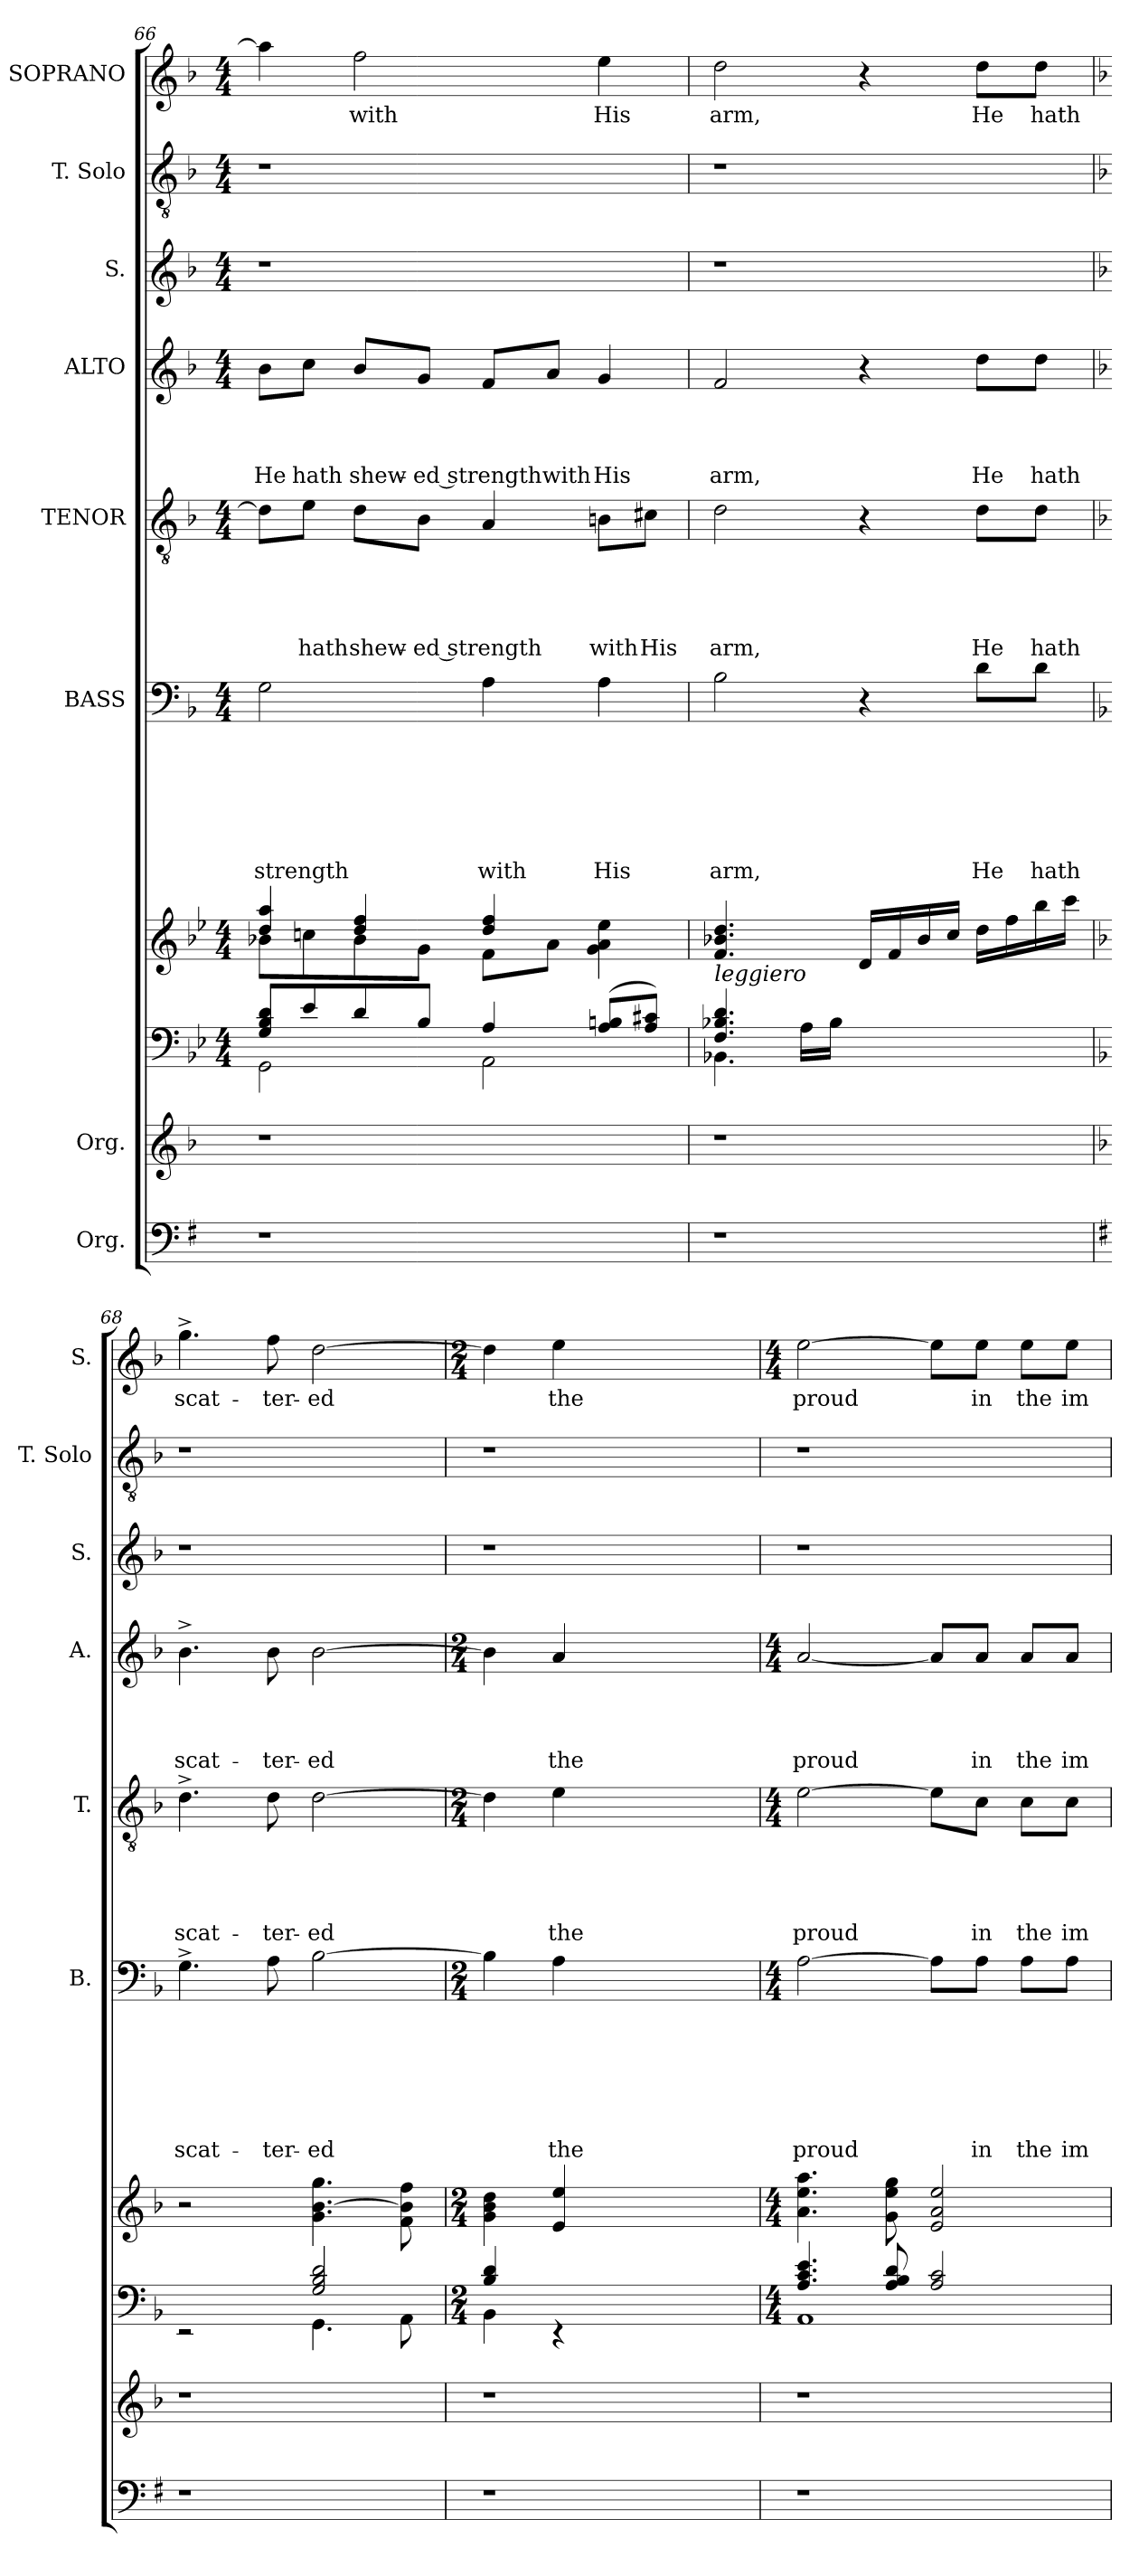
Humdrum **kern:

**kern	**kern	**kern	**kern	**kern	**text	**text	**text	**text	**text	**text	**text	**kern	**text	**text	**text	**text	**text	**kern	**text	**text	**text	**text	**kern	**kern	**kern	**text
*part10	*part9	*part8	*part7	*part6	*part6	*part6	*part6	*part6	*part6	*part6	*part6	*part5	*part5	*part5	*part5	*part5	*part5	*part4	*part4	*part4	*part4	*part4	*part3	*part2	*part1	*part1
*staff10	*staff9	*staff8	*staff7	*staff6	*staff6	*staff6	*staff6	*staff6	*staff6	*staff6	*staff6	*staff5	*staff5	*staff5	*staff5	*staff5	*staff5	*staff4	*staff4	*staff4	*staff4	*staff4	*staff3	*staff2	*staff1	*staff1
*I"Org.	*I"Org.	*	*	*I"BASS	*	*	*	*	*	*	*	*I"TENOR	*	*	*	*	*	*I"ALTO	*	*	*	*	*I"S.	*I"T. Solo	*I"SOPRANO	*
*	*	*	*	*I'B.	*	*	*	*	*	*	*	*I'T.	*	*	*	*	*	*I'A.	*	*	*	*	*I'S.	*I'T. Solo	*I'S.	*
*clefF4	*clefG2	*clefF4	*clefG2	*clefF4	*	*	*	*	*	*	*	*clefGv2	*	*	*	*	*	*clefG2	*	*	*	*	*clefG2	*clefGv2	*clefG2	*
*ITrd-3c-5	*	*	*	*	*	*	*	*	*	*	*	*	*	*	*	*	*	*	*	*	*	*	*	*	*	*
*k[]	*k[b-]	*k[b-e-]	*k[b-e-]	*k[b-]	*	*	*	*	*	*	*	*k[b-]	*	*	*	*	*	*k[b-]	*	*	*	*	*k[b-]	*k[b-]	*k[b-]	*
*C:	*F:	*B-:	*B-:	*F:	*	*	*	*	*	*	*	*F:	*	*	*	*	*	*F:	*	*	*	*	*F:	*F:	*F:	*
*	*	*M4/4	*M4/4	*M4/4	*	*	*	*	*	*	*	*M4/4	*	*	*	*	*	*M4/4	*	*	*	*	*M4/4	*M4/4	*M4/4	*
=66	=66	=66	=66	=66	=66	=66	=66	=66	=66	=66	=66	=66	=66	=66	=66	=66	=66	=66	=66	=66	=66	=66	=66	=66	=66	=66
*	*	*^	*^	*	*	*	*	*	*	*	*	*	*	*	*	*	*	*	*	*	*	*	*	*	*	*
!	!	!	!	!	!	!	!	!	!	!	!	!	!LO:LY:b	!	!	!	!	!	!	!	!	!	!	!LO:LY:b	!	!	!	!
1r	1r	8G/ 8B-/ 8d/L	2GG\	4dd/ 4aa/	8b-X\L	2G\	.	.	.	.	.	.	strength	8d\L]	.	.	.	.	.	8b-\L	.	.	.	He	1r	1r	4aa\]	.
!	!	!	!	!	!	!	!	!	!	!	!	!	!	!	!	!	!	!	!LO:LY:b	!	!	!	!	!LO:LY:b	!	!	!	!
.	.	8e-/	.	.	8ccn\	.	.	.	.	.	.	.	.	8e\J	.	.	.	.	hath	8cc\J	.	.	.	hath	.	.	.	.
!	!	!	!	!	!	!	!	!	!	!	!	!	!	!	!	!	!	!	!LO:LY:b	!	!	!	!	!LO:LY:b	!	!	!	!LO:LY:b
.	.	8d/	.	4dd/ 4ff/	8b-\	.	.	.	.	.	.	.	.	8d\L	.	.	.	.	shew-	8b-/L	.	.	.	shew-	.	.	2ff\	with
!	!	!	!	!	!	!	!	!	!	!	!	!	!	!	!	!	!	!	!LO:LY:b	!	!	!	!	!LO:LY:b	!	!	!	!
.	.	8B-/J	.	.	8g\J	.	.	.	.	.	.	.	.	8B-\J	.	.	.	.	-ed strength	8g/J	.	.	.	-ed strength	.	.	.	.
!	!	!	!	!	!	!	!	!	!	!	!	!	!LO:LY:b	!	!	!	!	!	!	!	!	!	!	!	!	!	!	!
.	.	4A/	2AA\	4dd/ 4ff/	8f\L	4A\	.	.	.	.	.	.	with	4A/	.	.	.	.	.	8f/L	.	.	.	.	.	.	.	.
!	!	!	!	!	!	!	!	!	!	!	!	!	!	!	!	!	!	!	!	!	!	!	!	!LO:LY:b	!	!	!	!
.	.	.	.	.	8a\J	.	.	.	.	.	.	.	.	.	.	.	.	.	.	8a/J	.	.	.	with	.	.	.	.
!	!	!	!	!	!	!	!	!	!	!	!	!	!LO:LY:b	!	!	!	!	!	!LO:LY:b	!	!	!	!	!LO:LY:b	!	!	!	!LO:LY:b
.	.	(<8A/ 8Bn/L	.	4ryy	4g\ 4a\ 4ee-\	4A\	.	.	.	.	.	.	His	8Bn\L	.	.	.	.	with	4g/	.	.	.	His	.	.	4ee\	His
!	!	!	!	!	!	!	!	!	!	!	!	!	!	!	!	!	!	!	!LO:LY:b	!	!	!	!	!	!	!	!	!
.	.	8A/ 8c#X/J)	.	.	.	.	.	.	.	.	.	.	.	8c#X\J	.	.	.	.	His	.	.	.	.	.	.	.	.	.
*	*	*	*	*v	*v	*	*	*	*	*	*	*	*	*	*	*	*	*	*	*	*	*	*	*	*	*	*	*
=67	=67	=67	=67	=67	=67	=67	=67	=67	=67	=67	=67	=67	=67	=67	=67	=67	=67	=67	=67	=67	=67	=67	=67	=67	=67	=67	=67
!	!	!LO:TX:a:i:t=leggiero	!	!	!	!	!	!	!	!	!	!	!	!	!	!	!	!	!	!	!	!	!	!	!	!	!
!	!	!	!	!	!	!	!	!	!	!	!	!LO:LY:b	!	!	!	!	!	!LO:LY:b	!	!	!	!	!LO:LY:b	!	!	!	!LO:LY:b
1r	1r	4.F/ 4.B-X/ 4.d/	4.BB-X\	4.f/ 4.b-X/ 4.dd/	2B-\	.	.	.	.	.	.	arm,	2d\	.	.	.	.	arm,	2f/	.	.	.	arm,	1r	1r	2dd\	arm,
.	.	2ryy	16A\LL	8ryy	.	.	.	.	.	.	.	.	.	.	.	.	.	.	.	.	.	.	.	.	.	.	.
.	.	.	16B-\JJ	.	.	.	.	.	.	.	.	.	.	.	.	.	.	.	.	.	.	.	.	.	.	.	.
.	.	.	2ryy	16d/LL	4r	.	.	.	.	.	.	.	4r	.	.	.	.	.	4r	.	.	.	.	.	.	4r	.
.	.	.	.	16f/	.	.	.	.	.	.	.	.	.	.	.	.	.	.	.	.	.	.	.	.	.	.	.
.	.	.	.	16b-/	.	.	.	.	.	.	.	.	.	.	.	.	.	.	.	.	.	.	.	.	.	.	.
.	.	.	.	16cc/JJ	.	.	.	.	.	.	.	.	.	.	.	.	.	.	.	.	.	.	.	.	.	.	.
!	!	!	!	!	!	!	!	!	!	!	!	!LO:LY:b	!	!	!	!	!	!LO:LY:b	!	!	!	!	!LO:LY:b	!	!	!	!LO:LY:b
.	.	.	.	16dd\LL	8d\L	.	.	.	.	.	.	He	8d\L	.	.	.	.	He	8dd\L	.	.	.	He	.	.	8dd\L	He
.	.	.	.	16ff\	.	.	.	.	.	.	.	.	.	.	.	.	.	.	.	.	.	.	.	.	.	.	.
!	!	!	!	!	!	!	!	!	!	!	!	!LO:LY:b	!	!	!	!	!	!LO:LY:b	!	!	!	!	!LO:LY:b	!	!	!	!LO:LY:b
.	.	8ryy	.	16bb-\	8d\J	.	.	.	.	.	.	hath	8d\J	.	.	.	.	hath	8dd\J	.	.	.	hath	.	.	8dd\J	hath
.	.	.	.	16ccc\JJ	.	.	.	.	.	.	.	.	.	.	.	.	.	.	.	.	.	.	.	.	.	.	.
!!LO:PB:g=z
=68	=68	=68	=68	=68	=68	=68	=68	=68	=68	=68	=68	=68	=68	=68	=68	=68	=68	=68	=68	=68	=68	=68	=68	=68	=68	=68	=68
*	*	*k[b-]	*	*k[b-]	*	*	*	*	*	*	*	*	*	*	*	*	*	*	*	*	*	*	*	*	*	*	*
*	*	*F:	*	*F:	*	*	*	*	*	*	*	*	*	*	*	*	*	*	*	*	*	*	*	*	*	*	*
!	!	!	!	!	!	!	!	!	!	!	!	!LO:LY:b	!	!	!	!	!	!LO:LY:b	!	!	!	!	!LO:LY:b	!	!	!	!LO:LY:b
1r	1r	2rEE	2ryy	2r	4.G^>\	.	.	.	.	.	.	scat-	4.d^>\	.	.	.	.	scat-	4.b-^>\	.	.	.	scat-	1r	1r	4.gg^>\	scat-
!	!	!	!	!	!	!	!	!	!	!	!	!LO:LY:b	!	!	!	!	!	!LO:LY:b	!	!	!	!	!LO:LY:b	!	!	!	!LO:LY:b
.	.	.	.	.	8A\	.	.	.	.	.	.	-ter-	8d\	.	.	.	.	-ter-	8b-\	.	.	.	-ter-	.	.	8ff\	-ter-
!	!	!	!	!	!	!	!	!	!	!	!	!LO:LY:b	!	!	!	!	!	!LO:LY:b	!	!	!	!	!LO:LY:b	!	!	!	!LO:LY:b
.	.	2G/ 2B-/ 2d/	4.GG\	4.g\ [>4.b-\ 4.gg\	[>2B-\	.	.	.	.	.	.	-ed	[>2d\	.	.	.	.	-ed	[>2b-\	.	.	.	-ed	.	.	[>2dd\	-ed
.	.	.	8AA\	8f\ 8b-\] 8ff\	.	.	.	.	.	.	.	.	.	.	.	.	.	.	.	.	.	.	.	.	.	.	.
=69	=69	=69	=69	=69	=69	=69	=69	=69	=69	=69	=69	=69	=69	=69	=69	=69	=69	=69	=69	=69	=69	=69	=69	=69	=69	=69	=69
*	*	*M2/4	*	*M2/4	*M2/4	*	*	*	*	*	*	*	*M2/4	*	*	*	*	*	*M2/4	*	*	*	*	*	*	*M2/4	*
1r	1r	4B-/ 4d/	4BB-\	4g\ 4b-\ 4dd\	4B-\]	.	.	.	.	.	.	.	4d\]	.	.	.	.	.	4b-\]	.	.	.	.	1r	1r	4dd\]	.
!	!	!	!	!	!	!	!	!	!	!	!	!LO:LY:b	!	!	!	!	!	!LO:LY:b	!	!	!	!	!LO:LY:b	!	!	!	!LO:LY:b
.	.	4rEE	2ryy	4e/ 4ee/	4A\	.	.	.	.	.	.	the	4e\	.	.	.	.	the	4a/	.	.	.	the	.	.	4ee\	the
.	.	2ryy	.	2ryy	2ryy	.	.	.	.	.	.	.	2ryy	.	.	.	.	.	2ryy	.	.	.	.	.	.	2ryy	.
.	.	.	4ryy	.	.	.	.	.	.	.	.	.	.	.	.	.	.	.	.	.	.	.	.	.	.	.	.
=70	=70	=70	=70	=70	=70	=70	=70	=70	=70	=70	=70	=70	=70	=70	=70	=70	=70	=70	=70	=70	=70	=70	=70	=70	=70	=70	=70
*	*	*M4/4	*	*M4/4	*M4/4	*	*	*	*	*	*	*	*M4/4	*	*	*	*	*	*M4/4	*	*	*	*	*	*	*M4/4	*
!	!	!	!	!	!	!	!	!	!	!	!	!LO:LY:b	!	!	!	!	!	!LO:LY:b	!	!	!	!	!LO:LY:b	!	!	!	!LO:LY:b
1r	1r	4.A/ 4.c/ 4.e/	1AA	4.a\ 4.ee\ 4.aa\	[>2A\	.	.	.	.	.	.	proud	[>2e\	.	.	.	.	proud	[<2a/	.	.	.	proud	1r	1r	[>2ee\	proud
.	.	8A/ 8B-/ 8d/	.	8g\ 8ee\ 8gg\	.	.	.	.	.	.	.	.	.	.	.	.	.	.	.	.	.	.	.	.	.	.	.
.	.	2A/ 2c/	.	2e/ 2a/ 2ee/	8A\L]	.	.	.	.	.	.	.	8e\L]	.	.	.	.	.	8a/L]	.	.	.	.	.	.	8ee\L]	.
!	!	!	!	!	!	!	!	!	!	!	!	!LO:LY:b	!	!	!	!	!	!LO:LY:b	!	!	!	!	!LO:LY:b	!	!	!	!LO:LY:b
.	.	.	.	.	8A\J	.	.	.	.	.	.	in	8c\J	.	.	.	.	in	8a/J	.	.	.	in	.	.	8ee\J	in
!	!	!	!	!	!	!	!	!	!	!	!	!LO:LY:b	!	!	!	!	!	!LO:LY:b	!	!	!	!	!LO:LY:b	!	!	!	!LO:LY:b
.	.	.	.	.	8A\L	.	.	.	.	.	.	the	8c\L	.	.	.	.	the	8a/L	.	.	.	the	.	.	8ee\L	the
!	!	!	!	!	!	!	!	!	!	!	!	!LO:LY:b	!	!	!	!	!	!LO:LY:b	!	!	!	!	!LO:LY:b	!	!	!	!LO:LY:b
.	.	.	.	.	8A\J	.	.	.	.	.	.	im-	8c\J	.	.	.	.	im-	8a/J	.	.	.	im-	.	.	8ee\J	im-
*	*	*v	*v	*	*	*	*	*	*	*	*	*	*	*	*	*	*	*	*	*	*	*	*	*	*	*	*
=	=	=	=	=	=	=	=	=	=	=	=	=	=	=	=	=	=	=	=	=	=	=	=	=	=	=
*-	*-	*-	*-	*-	*-	*-	*-	*-	*-	*-	*-	*-	*-	*-	*-	*-	*-	*-	*-	*-	*-	*-	*-	*-	*-	*-
